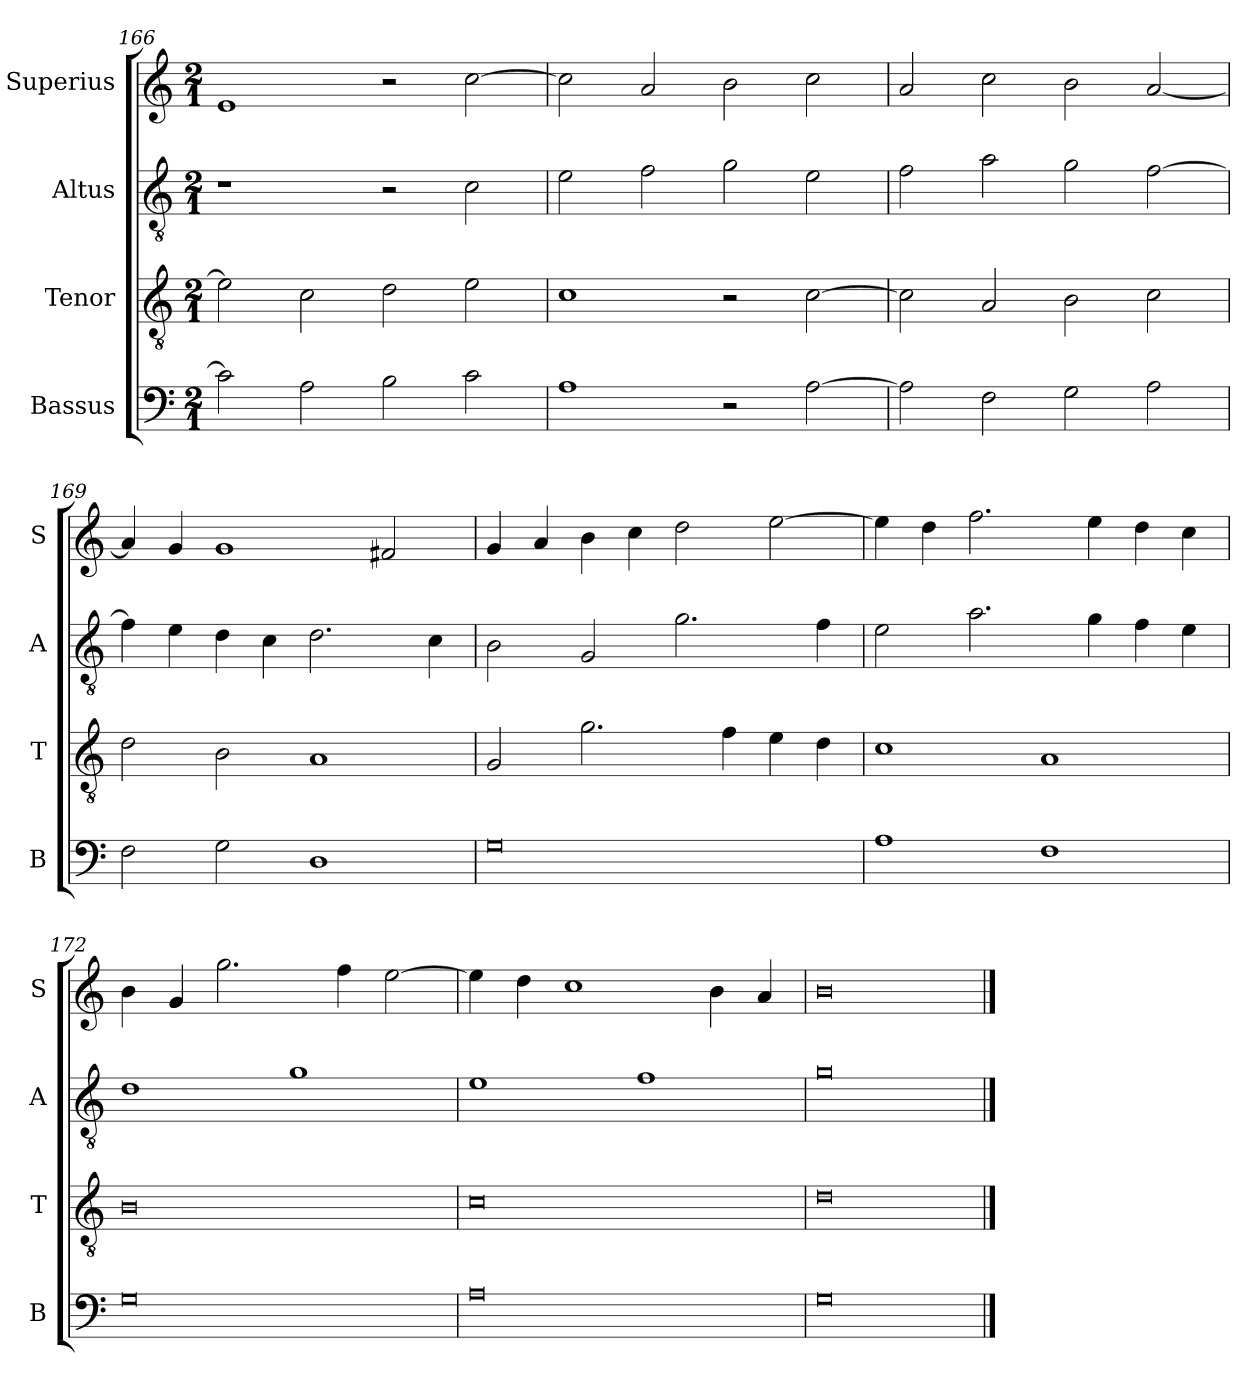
**kern	**kern	**kern	**kern
*part4	*part3	*part2	*part1
*staff4	*staff3	*staff2	*staff1
*I"Bassus	*I"Tenor	*I"Altus	*I"Superius
*I'B	*I'T	*I'A	*I'S
*clefF4	*clefGv2	*clefGv2	*clefG2
*k[]	*k[]	*k[]	*k[]
*M2/1	*M2/1	*M2/1	*M2/1
=166	=166	=166	=166
2c\]	2e\]	1r	1e
2A\	2c\	.	.
2B\	2d\	2r	2r
2c\	2e\	2c\	[2cc\
=167	=167	=167	=167
1A	1c	2e\	2cc\]
.	.	2f\	2a/
2r	2r	2g\	2b\
[2A\	[2c\	2e\	2cc\
=168	=168	=168	=168
2A\]	2c\]	2f\	2a/
2F\	2A/	2a\	2cc\
2G\	2B\	2g\	2b\
2A\	2c\	[2f\	[2a/
=169	=169	=169	=169
2F\	2d\	4f\]	4a/]
.	.	4e\	4g/
2G\	2B\	4d\	1g
.	.	4c\	.
1D	1A	2.d\	.
.	.	.	2f#X/
.	.	4c\	.
=170	=170	=170	=170
0G	2G/	2B\	4g/
.	.	.	4a/
.	2.g\	2G/	4b\
.	.	.	4cc\
.	.	2.g\	2dd\
.	4f\	.	.
.	4e\	.	[2ee\
.	4d\	4f\	.
=171	=171	=171	=171
1A	1c	2e\	4ee\]
.	.	.	4dd\
.	.	2.a\	2.ff\
1F	1A	.	.
.	.	4g\	4ee\
.	.	4f\	4dd\
.	.	4e\	4cc\
=172	=172	=172	=172
0G	0B	1d	4b\
.	.	.	4g/
.	.	.	2.gg\
.	.	1g	.
.	.	.	4ff\
.	.	.	[2ee\
=173	=173	=173	=173
0A	0c	1e	4ee\]
.	.	.	4dd\
.	.	.	1cc
.	.	1f	.
.	.	.	4b\
.	.	.	4a/
=174	=174	=174	=174
0G	0d	0g	0b
==	==	==	==
*-	*-	*-	*-
